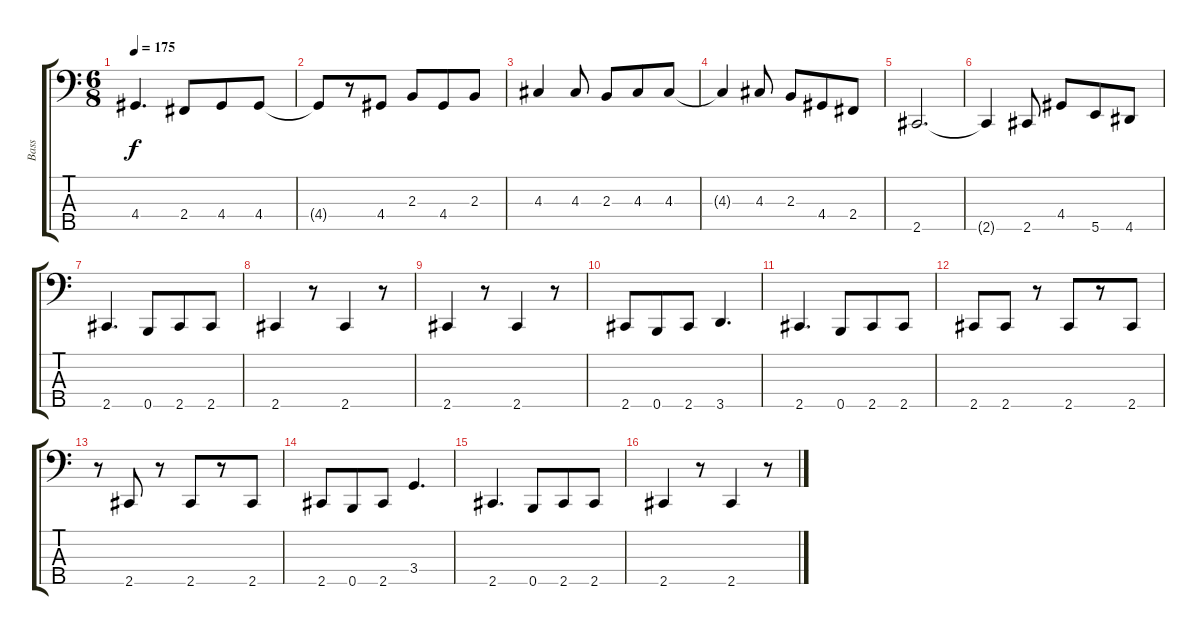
\track ("Bass" "Bass") {instrument electricbassfinger}
\staff {score tabs}
\tuning (G2 D2 A1 E1 B0) {hide}
\ts (6 8)
\tempo 175
\clef f4
\ks c
4.4.4{d dy f} 2.4.8 4.4.8 4.4.8 |
4.4{t}.8 r.8 4.4.8 2.3.8 4.4.8 2.3.8 |
4.3.4 4.3.8 2.3.8 4.3.8 4.3.8 |
4.3{t}.4 4.3.8 2.3.8 4.4.8 2.4.8 |
2.5.2{d} |
2.5{t}.4 2.5.8 4.4.8 5.5.8 4.5.8 |
2.5.4{d} 0.5.8 2.5.8 2.5.8 |
2.5.4 r.8 2.5.4 r.8 |
2.5.4 r.8 2.5.4 r.8 |
2.5.8 0.5.8 2.5.8 3.5.4{d} |
2.5.4{d} 0.5.8 2.5.8 2.5.8 |
2.5.8 2.5.8 r.8 2.5.8 r.8 2.5.8 |
r.8 2.5.8 r.8 2.5.8 r.8 2.5.8 |
2.5.8 0.5.8 2.5.8 3.4.4{d} |
2.5.4{d} 0.5.8 2.5.8 2.5.8 |
2.5.4 r.8 2.5.4 r.8
